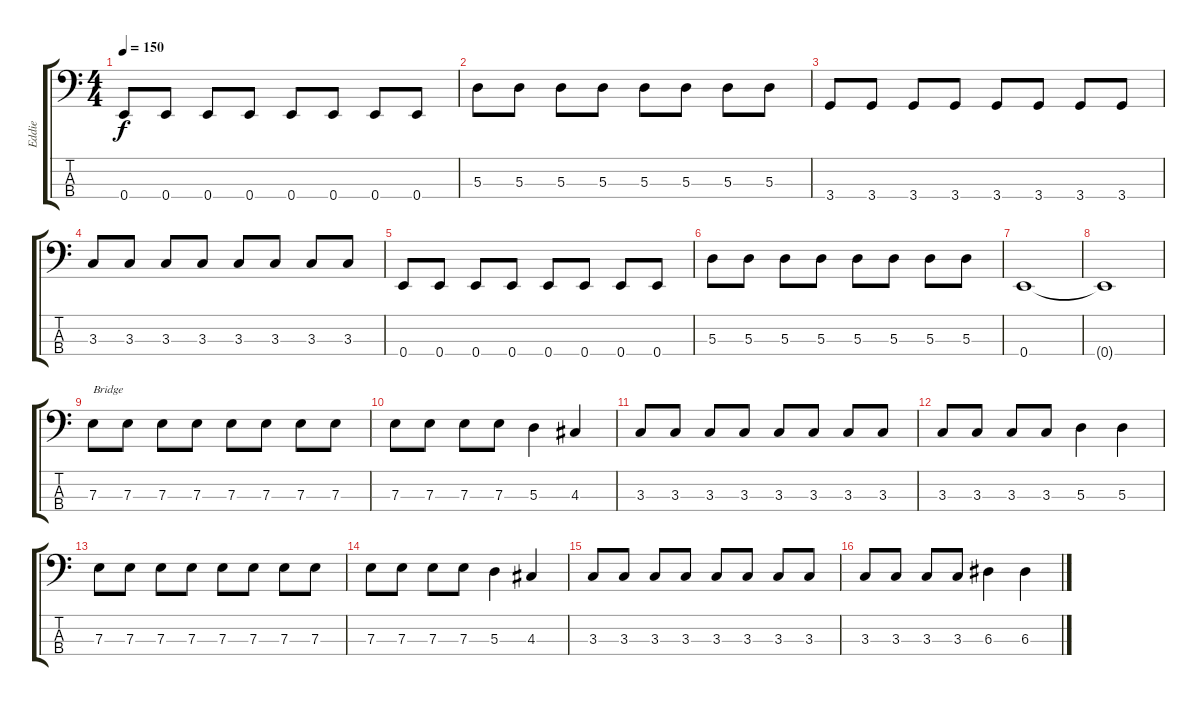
\track ("Eddie" "Eddie") {instrument electricbassfinger}
\staff {score tabs}
\tuning (G2 D2 A1 E1) {hide}
\ts (4 4)
\tempo 150
\clef f4
\ks c
0.4.8{dy f} 0.4.8 0.4.8 0.4.8 0.4.8 0.4.8 0.4.8 0.4.8 |
5.3.8 5.3.8 5.3.8 5.3.8 5.3.8 5.3.8 5.3.8 5.3.8 |
3.4.8 3.4.8 3.4.8 3.4.8 3.4.8 3.4.8 3.4.8 3.4.8 |
3.3.8 3.3.8 3.3.8 3.3.8 3.3.8 3.3.8 3.3.8 3.3.8 |
0.4.8 0.4.8 0.4.8 0.4.8 0.4.8 0.4.8 0.4.8 0.4.8 |
5.3.8 5.3.8 5.3.8 5.3.8 5.3.8 5.3.8 5.3.8 5.3.8 |
0.4.1 |
0.4{t}.1 |
7.3.8{txt "Bridge"} 7.3.8 7.3.8 7.3.8 7.3.8 7.3.8 7.3.8 7.3.8 |
7.3.8 7.3.8 7.3.8 7.3.8 5.3.4 4.3.4 |
3.3.8 3.3.8 3.3.8 3.3.8 3.3.8 3.3.8 3.3.8 3.3.8 |
3.3.8 3.3.8 3.3.8 3.3.8 5.3.4 5.3.4 |
7.3.8 7.3.8 7.3.8 7.3.8 7.3.8 7.3.8 7.3.8 7.3.8 |
7.3.8 7.3.8 7.3.8 7.3.8 5.3.4 4.3.4 |
3.3.8 3.3.8 3.3.8 3.3.8 3.3.8 3.3.8 3.3.8 3.3.8 |
3.3.8 3.3.8 3.3.8 3.3.8 6.3.4 6.3.4
